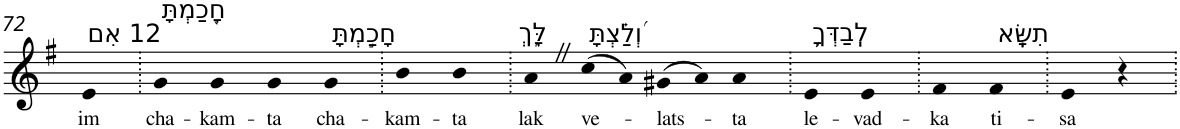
**kern	**text
*part1	*part1
*staff1	*staff1
*I"Piano	*
*I'Pno	*
!!LO:PB:g=z
*clefG2	*
*k[f#]	*
*G:	*
=72	=72
!LO:TX:a:t=12 אִם	!
!	!LO:LY:b
4e	im
=73.	=73.
!LO:TX:a:t=חָ֭כַמְתָּ	!
!	!LO:LY:b
4g	cha-
!	!LO:LY:b
4g	-kam-
!	!LO:LY:b
4g	-ta
!LO:TX:a:t=חָכַ֣מְתָּ	!
!	!LO:LY:b
4g	cha-
=74.	=74.
!	!LO:LY:b
4b	-kam-
!	!LO:LY:b
4b	-ta
=75.	=75.
!LO:TX:a:t=לָּ֑ךְ	!
!	!LO:LY:b
4aZ	lak
!LO:TX:a:t=וְ֝לַ֗צְתָּ	!
!	!LO:LY:b
(>8cc	ve-
8a)	.
!	!LO:LY:b
(>8g#X	-lats-
8a)	.
!	!LO:LY:b
4a	-ta
=76.	=76.
!LO:TX:a:t=לְֽבַדְּךָ֥	!
!	!LO:LY:b
4e	le-
!	!LO:LY:b
4e	-vad-
=77.	=77.
!	!LO:LY:b
4f#	-ka
!LO:TX:a:t=תִשָּֽׂא	!
!	!LO:LY:b
4f#	ti-
=78.	=78.
!	!LO:LY:b
4e	-sa
4r	.
=.	=.
*-	*-
